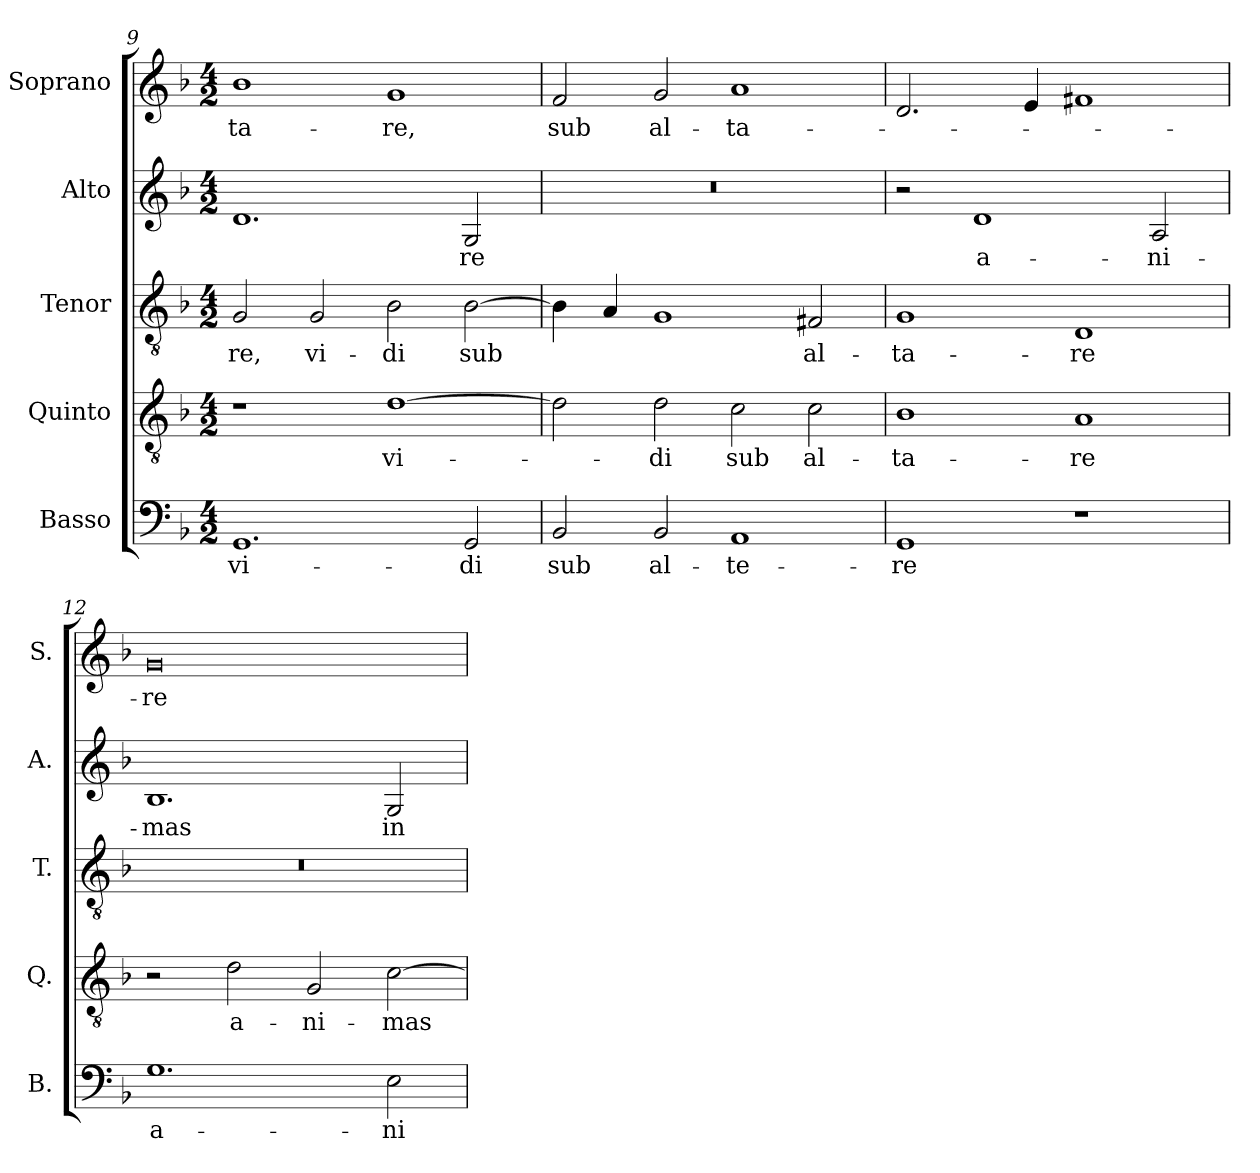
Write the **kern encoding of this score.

**kern	**text	**kern	**text	**kern	**text	**kern	**text	**kern	**text
*part5	*part5	*part4	*part4	*part3	*part3	*part2	*part2	*part1	*part1
*staff5	*staff5	*staff4	*staff4	*staff3	*staff3	*staff2	*staff2	*staff1	*staff1
*I"Basso	*	*I"Quinto	*	*I"Tenor	*	*I"Alto	*	*I"Soprano	*
*I'B.	*	*I'Q.	*	*I'T.	*	*I'A.	*	*I'S.	*
*clefF4	*	*clefGv2	*	*clefGv2	*	*clefG2	*	*clefG2	*
*	*	*ITrd7c12	*	*ITrd7c12	*	*	*	*	*
*k[b-]	*	*k[b-]	*	*k[b-]	*	*k[b-]	*	*k[b-]	*
*F:	*	*F:	*	*F:	*	*F:	*	*F:	*
*M4/2	*	*M4/2	*	*M4/2	*	*M4/2	*	*M4/2	*
=9	=9	=9	=9	=9	=9	=9	=9	=9	=9
!	!LO:LY:b:color=#000000	!	!	!	!	!	!	!	!
!	!	!	!	!	!LO:LY:b:color=#000000	!	!	!	!
!	!	!	!	!	!	!	!	!	!LO:LY:b:color=#000000
1.GGi	vi-	1r	.	2GGi/	-re,	1.di	.	1b-i	-ta-
!	!	!	!	!	!LO:LY:b:color=#000000	!	!	!	!
.	.	.	.	2GGi/	vi-	.	.	.	.
!	!	!	!LO:LY:b:color=#000000	!	!	!	!	!	!
!	!	!	!	!	!LO:LY:b:color=#000000	!	!	!	!
!	!	!	!	!	!	!	!	!	!LO:LY:b:color=#000000
.	.	[1Di	vi-	2BB-i\	-di	.	.	1gi	-re,
!	!LO:LY:b:color=#000000	!	!	!	!	!	!	!	!
!	!	!	!	!	!LO:LY:b:color=#000000	!	!	!	!
!	!	!	!	!	!	!	!LO:LY:b:color=#000000	!	!
2GGi/	-di	.	.	[2BB-i\	sub	2Gi/	-re	.	.
=10	=10	=10	=10	=10	=10	=10	=10	=10	=10
!	!LO:LY:b:color=#000000	!	!	!	!	!LO:N:vis=1	!	!	!
!	!	!	!	!	!	!	!	!	!LO:LY:b:color=#000000
2BB-i/	sub	2Di\]	.	4BB-i\]	.	0r	.	2fi/	sub
.	.	.	.	4AAi/	.	.	.	.	.
!	!LO:LY:b:color=#000000	!	!	!	!	!	!	!	!
!	!	!	!LO:LY:b:color=#000000	!	!	!	!	!	!
!	!	!	!	!	!	!	!	!	!LO:LY:b:color=#000000
2BB-i/	al-	2Di\	-di	1GGi	.	.	.	2gi/	al-
!	!LO:LY:b:color=#000000	!	!	!	!	!	!	!	!
!	!	!	!LO:LY:b:color=#000000	!	!	!	!	!	!
!	!	!	!	!	!	!	!	!	!LO:LY:b:color=#000000
1AAi	-te-	2Ci\	sub	.	.	.	.	1ai	-ta-
!	!	!	!LO:LY:b:color=#000000	!	!	!	!	!	!
!	!	!	!	!	!LO:LY:b:color=#000000	!	!	!	!
.	.	2Ci\	al-	2FF#Xi/	al-	.	.	.	.
=11	=11	=11	=11	=11	=11	=11	=11	=11	=11
!	!LO:LY:b:color=#000000	!	!	!	!	!	!	!	!
!	!	!	!LO:LY:b:color=#000000	!	!	!	!	!	!
!	!	!	!	!	!LO:LY:b:color=#000000	!	!	!	!
1GGi	-re	1BB-i	-ta-	1GGi	-ta-	2r	.	2.di/	.
!	!	!	!	!	!	!	!LO:LY:b:color=#000000	!	!
.	.	.	.	.	.	1di	a-	.	.
.	.	.	.	.	.	.	.	4ei/	.
!	!	!	!LO:LY:b:color=#000000	!	!	!	!	!	!
!	!	!	!	!	!LO:LY:b:color=#000000	!	!	!	!
1r	.	1AAi	-re	1DDi	-re	.	.	1f#Xi	.
!	!	!	!	!	!	!	!LO:LY:b:color=#000000	!	!
.	.	.	.	.	.	2Ai/	-ni-	.	.
=12	=12	=12	=12	=12	=12	=12	=12	=12	=12
!	!LO:LY:b:color=#000000	!	!	!LO:N:vis=1	!	!	!	!	!
!	!	!	!	!	!	!	!LO:LY:b:color=#000000	!	!
!	!	!	!	!	!	!	!	!	!LO:LY:b:color=#000000
1.Gi	a-	2r	.	0r	.	1.B-i	-mas	0gi	-re
!	!	!	!LO:LY:b:color=#000000	!	!	!	!	!	!
.	.	2Di\	a-	.	.	.	.	.	.
!	!	!	!LO:LY:b:color=#000000	!	!	!	!	!	!
.	.	2GGi/	-ni-	.	.	.	.	.	.
!	!LO:LY:b:color=#000000	!	!	!	!	!	!	!	!
!	!	!	!LO:LY:b:color=#000000	!	!	!	!	!	!
!	!	!	!	!	!	!	!LO:LY:b:color=#000000	!	!
2Ei\	-ni-	[2Ci\	-mas	.	.	2Gi/	in-	.	.
=	=	=	=	=	=	=	=	=	=
*-	*-	*-	*-	*-	*-	*-	*-	*-	*-
